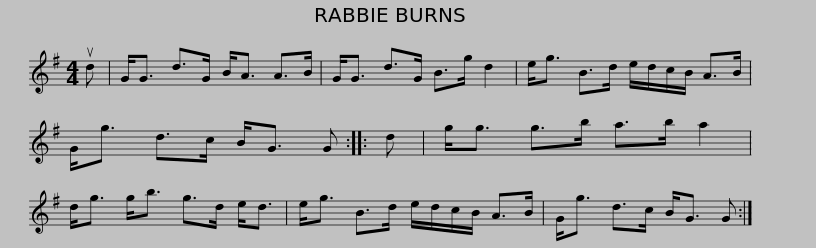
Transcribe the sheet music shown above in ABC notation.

X:1
L:1/8
M:4/4
I:linebreak $
K:G
V:1 treble
V:1
 ud | G<G d>G B<A A>B | G<G d>G B>g d2 | e<g B>d e/d/c/B/ A>B | G<g d>c B<G G :: %5
 d |$ g<g g>b a>b a2 | d<g g<b g>d e<d | e<g B>d e/d/c/B/ A>B | G<g d>c B<G G :| %10
